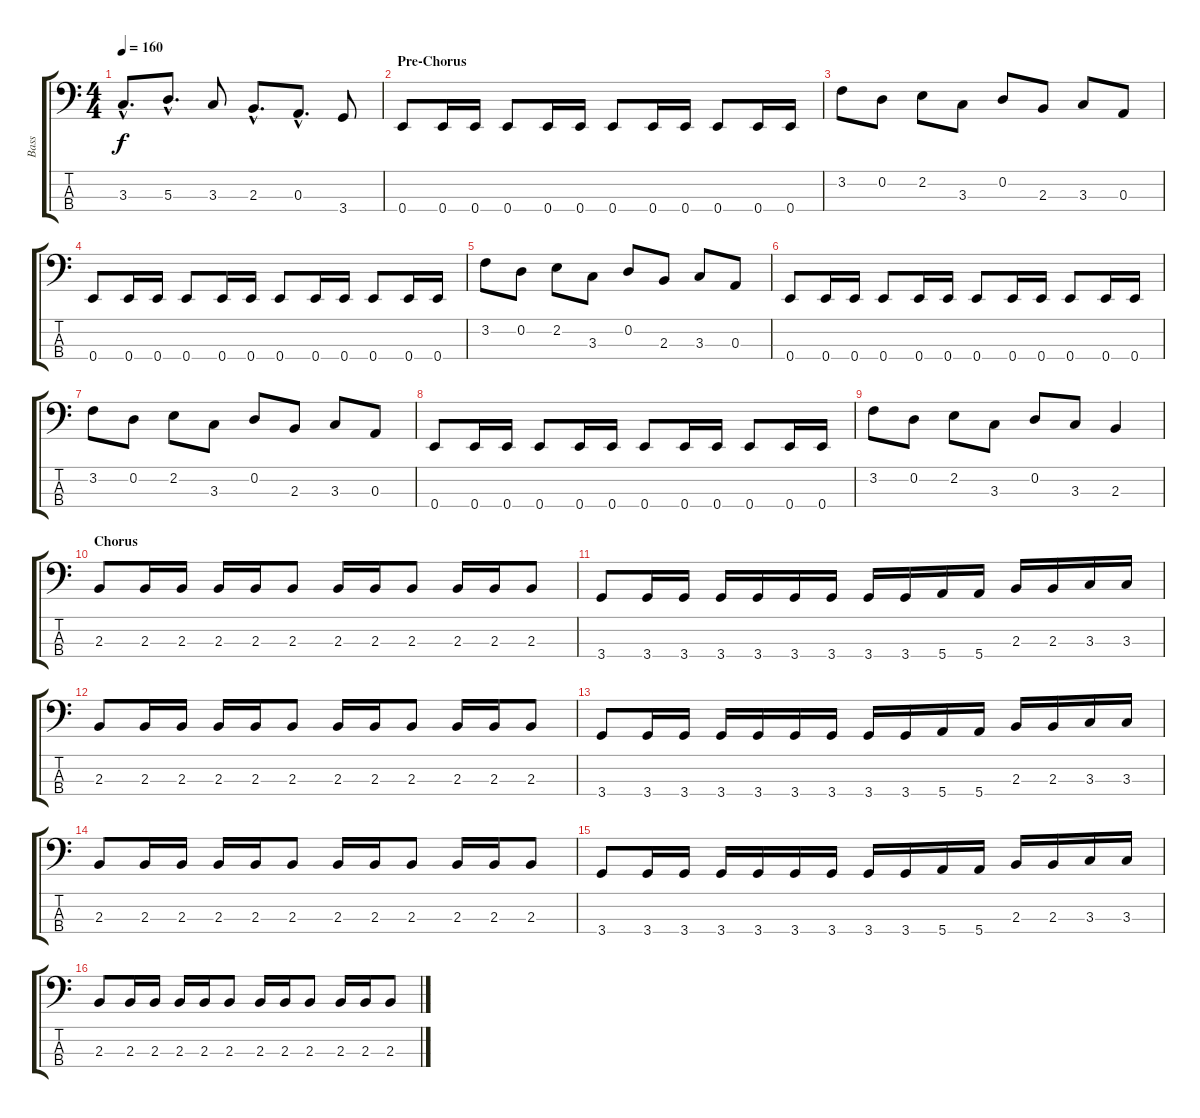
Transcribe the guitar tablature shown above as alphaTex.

\track ("Bass" "Bass") {instrument electricbassfinger}
\staff {score tabs}
\tuning (G2 D2 A1 E1) {hide}
\ts (4 4)
\tempo 160
\clef f4
\ks c
3.3{hac}.8{d dy f} 5.3{hac}.8{d} 3.3.8 2.3{hac}.8{d} 0.3{hac}.8{d} 3.4.8 |
\section ("" "Pre-Chorus")
0.4.8 0.4.16 0.4.16 0.4.8 0.4.16 0.4.16 0.4.8 0.4.16 0.4.16 0.4.8 0.4.16 0.4.16 |
3.2.8 0.2.8 2.2.8 3.3.8 0.2.8 2.3.8 3.3.8 0.3.8 |
0.4.8 0.4.16 0.4.16 0.4.8 0.4.16 0.4.16 0.4.8 0.4.16 0.4.16 0.4.8 0.4.16 0.4.16 |
3.2.8 0.2.8 2.2.8 3.3.8 0.2.8 2.3.8 3.3.8 0.3.8 |
0.4.8 0.4.16 0.4.16 0.4.8 0.4.16 0.4.16 0.4.8 0.4.16 0.4.16 0.4.8 0.4.16 0.4.16 |
3.2.8 0.2.8 2.2.8 3.3.8 0.2.8 2.3.8 3.3.8 0.3.8 |
0.4.8 0.4.16 0.4.16 0.4.8 0.4.16 0.4.16 0.4.8 0.4.16 0.4.16 0.4.8 0.4.16 0.4.16 |
3.2.8 0.2.8 2.2.8 3.3.8 0.2.8 3.3.8 2.3.4 |
\section ("" "Chorus")
2.3.8 2.3.16 2.3.16 2.3.16 2.3.16 2.3.8 2.3.16 2.3.16 2.3.8 2.3.16 2.3.16 2.3.8 |
3.4.8 3.4.16 3.4.16 3.4.16 3.4.16 3.4.16 3.4.16 3.4.16 3.4.16 5.4.16 5.4.16 2.3.16 2.3.16 3.3.16 3.3.16 |
2.3.8 2.3.16 2.3.16 2.3.16 2.3.16 2.3.8 2.3.16 2.3.16 2.3.8 2.3.16 2.3.16 2.3.8 |
3.4.8 3.4.16 3.4.16 3.4.16 3.4.16 3.4.16 3.4.16 3.4.16 3.4.16 5.4.16 5.4.16 2.3.16 2.3.16 3.3.16 3.3.16 |
2.3.8 2.3.16 2.3.16 2.3.16 2.3.16 2.3.8 2.3.16 2.3.16 2.3.8 2.3.16 2.3.16 2.3.8 |
3.4.8 3.4.16 3.4.16 3.4.16 3.4.16 3.4.16 3.4.16 3.4.16 3.4.16 5.4.16 5.4.16 2.3.16 2.3.16 3.3.16 3.3.16 |
2.3.8 2.3.16 2.3.16 2.3.16 2.3.16 2.3.8 2.3.16 2.3.16 2.3.8 2.3.16 2.3.16 2.3.8
